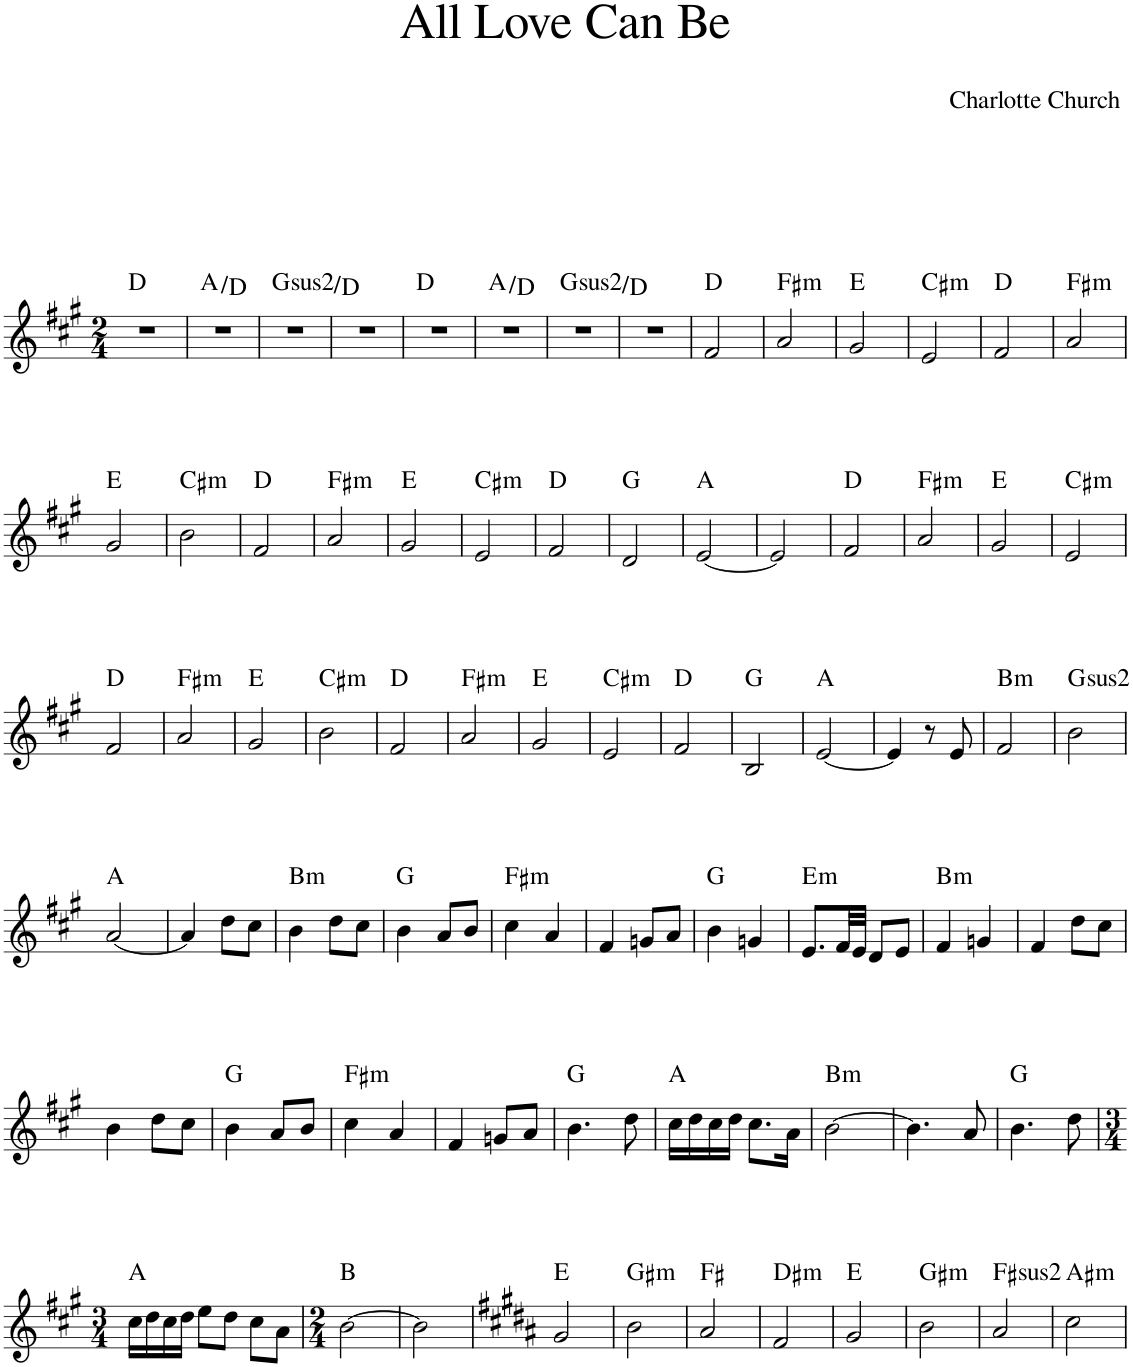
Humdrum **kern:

**kern	**harte
*part1	*part1
*staff1	*
*I"Piano	*
*I'Pno.	*
*clefG2	*
*k[f#c#g#]	*
*M2/4	*
=1	=1
2r	D:maj
=2	=2
2r	A:maj/4
=3	=3
!	!LO:H:kt=2
2r	G:(1,2,5)/5
=4	=4
2r	.
=5	=5
2r	D:maj
=6	=6
2r	A:maj/4
=7	=7
!	!LO:H:kt=2
2r	G:(1,2,5)/5
=8	=8
2r	.
=9	=9
2f#/	D:maj
=10	=10
!	!LO:H:kt=m
2a/	F#:min
=11	=11
2g#/	E:maj
=12	=12
!	!LO:H:kt=m
2e/	C#:min
=13	=13
2f#/	D:maj
=14	=14
!	!LO:H:kt=m
2a/	F#:min
!!LO:LB:g=z
=15	=15
2g#/	E:maj
=16	=16
!	!LO:H:kt=m
2b\	C#:min
=17	=17
2f#/	D:maj
=18	=18
!	!LO:H:kt=m
2a/	F#:min
=19	=19
2g#/	E:maj
=20	=20
!	!LO:H:kt=m
2e/	C#:min
=21	=21
2f#/	D:maj
=22	=22
2d/	G:maj
=23	=23
[2e/	A:maj
=24	=24
2e/]	.
=25	=25
2f#/	D:maj
=26	=26
!	!LO:H:kt=m
2a/	F#:min
=27	=27
2g#/	E:maj
=28	=28
!	!LO:H:kt=m
2e/	C#:min
!!LO:LB:g=z
=29	=29
2f#/	D:maj
=30	=30
!	!LO:H:kt=m
2a/	F#:min
=31	=31
2g#/	E:maj
=32	=32
!	!LO:H:kt=m
2b\	C#:min
=33	=33
2f#/	D:maj
=34	=34
!	!LO:H:kt=m
2a/	F#:min
=35	=35
2g#/	E:maj
=36	=36
!	!LO:H:kt=m
2e/	C#:min
=37	=37
2f#/	D:maj
=38	=38
2B/	G:maj
=39	=39
[2e/	A:maj
=40	=40
4e/]	.
8r	.
8e/	.
=41	=41
!	!LO:H:kt=m
2f#/	B:min
=42	=42
!	!LO:H:kt=2
2b\	G:(1,2,5)
!!LO:LB:g=z
=43	=43
[2a/	A:maj
=44	=44
4a/]	.
8dd\L	.
8cc#\J	.
=45	=45
!	!LO:H:kt=m
4b\	B:min
8dd\L	.
8cc#\J	.
=46	=46
4b\	G:maj
8a/L	.
8b/J	.
=47	=47
!	!LO:H:kt=m
4cc#\	F#:min
4a/	.
=48	=48
4f#/	.
8gn/L	.
8a/J	.
=49	=49
4b\	G:maj
4gn/	.
=50	=50
!	!LO:H:kt=m
8.e/L	E:min
32f#/LL	.
32e/JJJ	.
8d/L	.
8e/J	.
=51	=51
!	!LO:H:kt=m
4f#/	B:min
4gn/	.
=52	=52
4f#/	.
8dd\L	.
8cc#\J	.
!!LO:LB:g=z
=53	=53
4b\	.
8dd\L	.
8cc#\J	.
=54	=54
4b\	G:maj
8a/L	.
8b/J	.
=55	=55
!	!LO:H:kt=m
4cc#\	F#:min
4a/	.
=56	=56
4f#/	.
8gn/L	.
8a/J	.
=57	=57
4.b\	G:maj
8dd\	.
=58	=58
16cc#\LL	A:maj
16dd\	.
16cc#\	.
16dd\JJ	.
8.cc#\L	.
16a\Jk	.
=59	=59
!	!LO:H:kt=m
[2b\	B:min
=60	=60
4.b\]	.
8a/	.
=61	=61
4.b\	G:maj
8dd\	.
!!LO:LB:g=z
=62	=62
*M3/4	*
16cc#\LL	A:maj
16dd\	.
16cc#\	.
16dd\JJ	.
8ee\L	.
8dd\J	.
8cc#\L	.
8a\J	.
=63	=63
*M2/4	*
[2b\	B:maj
=64	=64
2b\]	.
=65	=65
*k[f#c#g#d#a#]	*
2g#/	E:maj
=66	=66
!	!LO:H:kt=m
2b\	G#:min
=67	=67
2a#/	F#:maj
=68	=68
!	!LO:H:kt=m
2f#/	D#:min
=69	=69
2g#/	E:maj
=70	=70
!	!LO:H:kt=m
2b\	G#:min
=71	=71
!	!LO:H:kt=2
2a#/	F#:(1,2,5)
=72	=72
!	!LO:H:kt=m
2cc#\	A#:min
=	=
*-	*-
